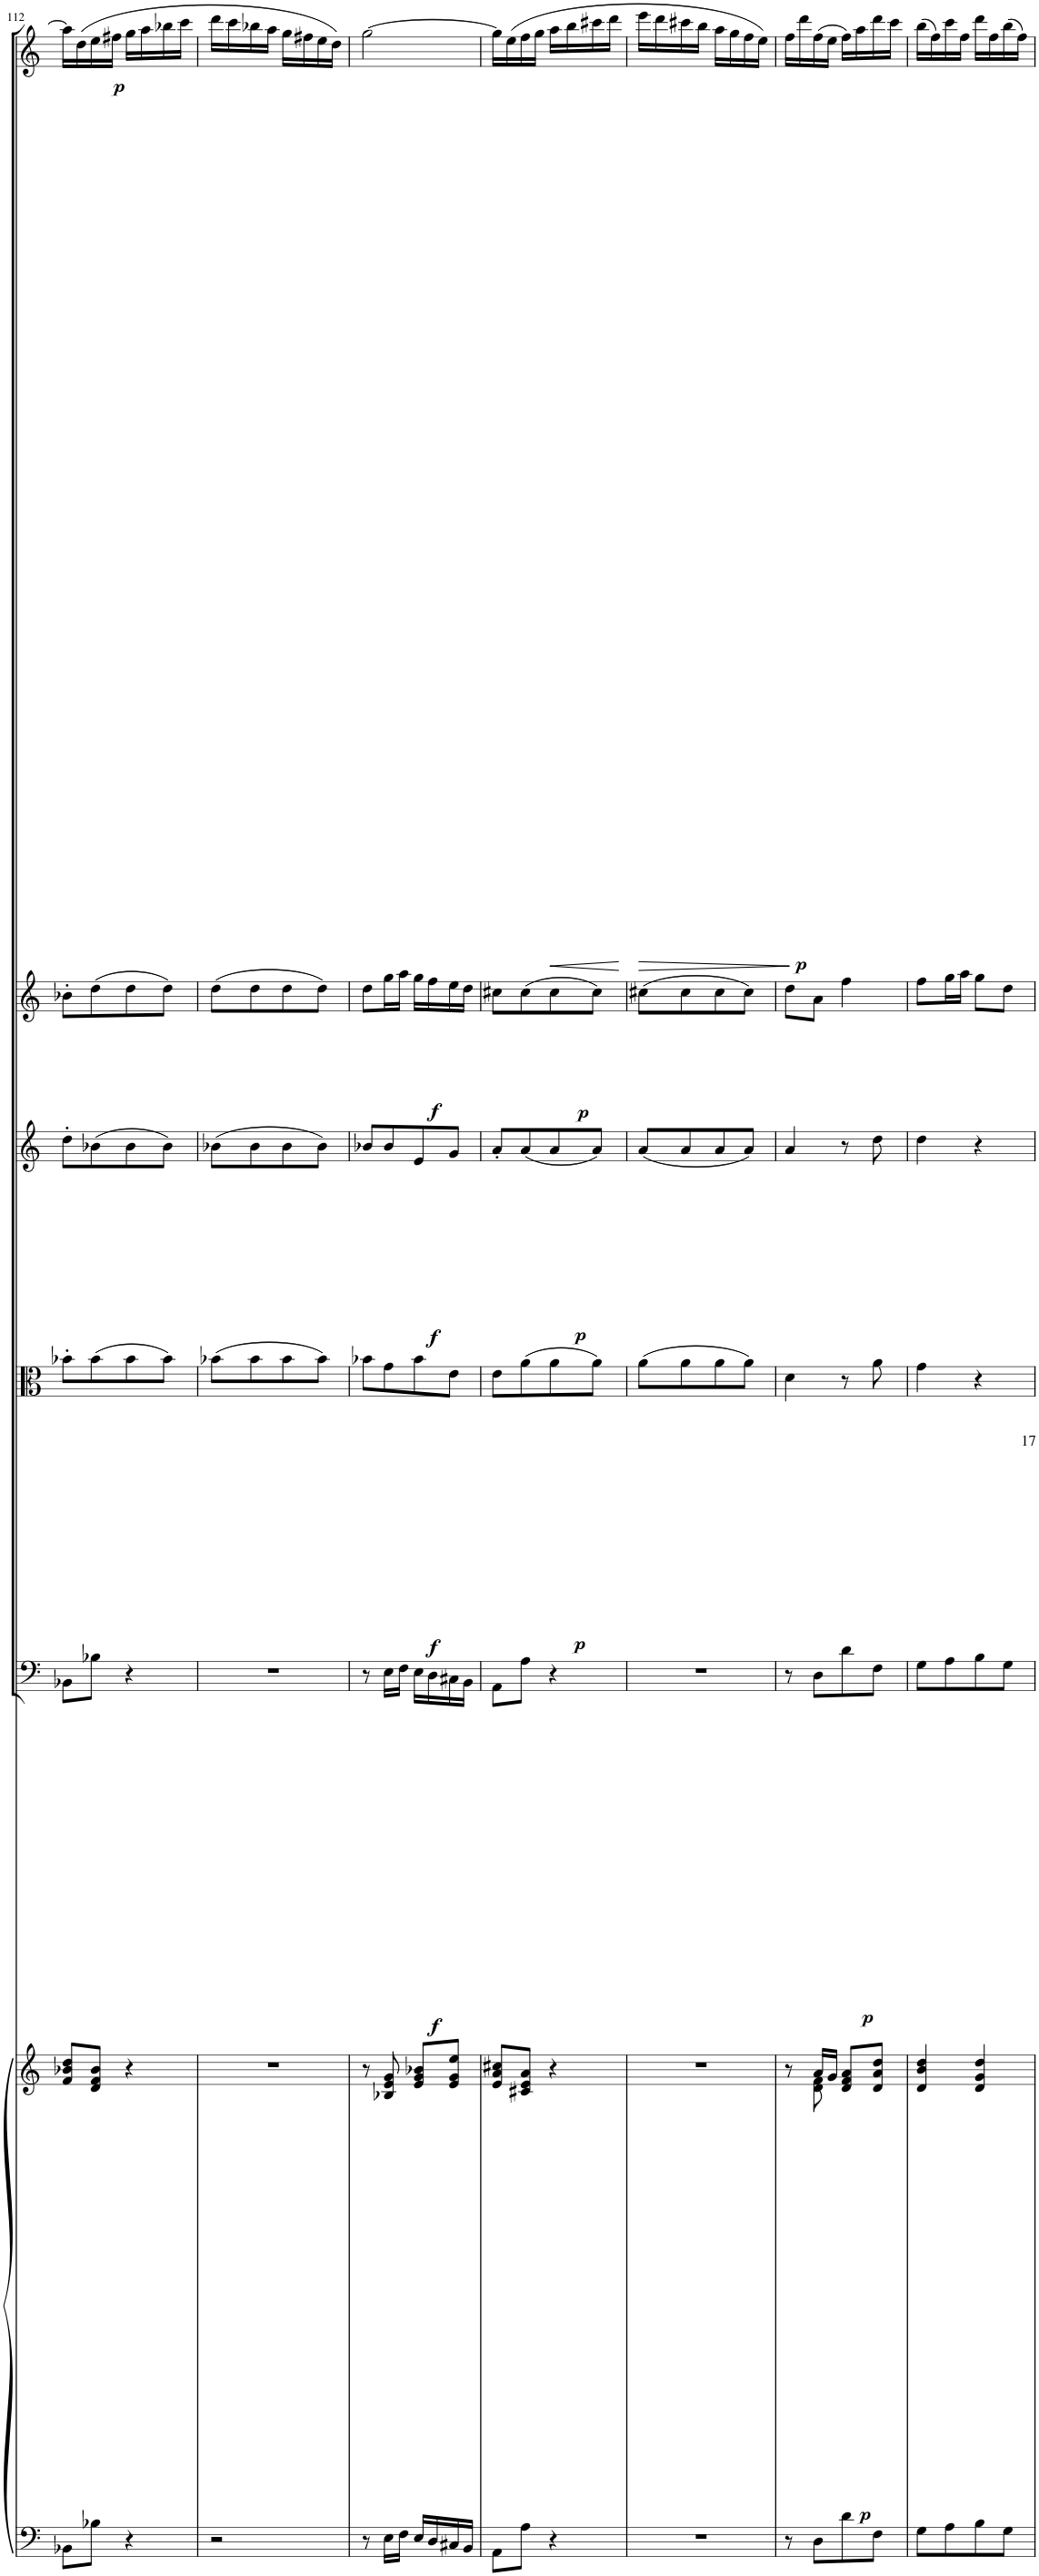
**kern	**kern	**dynam	**kern	**dynam	**kern	**dynam	**kern	**dynam	**kern	**dynam	**kern	**dynam
*part6	*part6	*part6	*part5	*part5	*part4	*part4	*part3	*part3	*part2	*part2	*part1	*part1
*staff7	*staff6	*staff6/7	*staff5	*staff5	*staff4	*staff4	*staff3	*staff3	*staff2	*staff2	*staff1	*staff1
*I"Harpsichord	*	*	*I"Violoncellos  and Basses	*	*I"Violas	*	*I"Violins 2	*	*I"Violins 1	*	*I"Solo Violin	*
*I'Hpschd	*	*	*	*	*	*	*	*	*	*	*I'Vln	*
!!LO:PB:g=z
*clefF4	*clefG2	*	*clefF4	*	*clefC3	*	*clefG2	*	*clefG2	*	*clefG2	*
*k[]	*k[]	*	*k[]	*	*k[]	*	*k[]	*	*k[]	*	*k[]	*
*M2/4	*M2/4	*	*M2/4	*	*M2/4	*	*M2/4	*	*M2/4	*	*M2/4	*
=112	=112	=112	=112	=112	=112	=112	=112	=112	=112	=112	=112	=112
8BB-X\L	8f/ 8b-X/ 8dd/L	.	8BB-X\L	.	8b-X'\L	.	8dd'\L	.	8b-X'\L	.	16aa\LL]	.
!	!	!	!	!	!	!	!	!	!	!	!	!LO:DY:b
.	.	.	.	.	.	.	.	.	.	.	(16dd\	p
8B-X\J	8d/ 8f/ 8b-/J	.	8B-X\J	.	(8b-\	.	(8b-X\	.	(8dd\	.	16ee\	.
.	.	.	.	.	.	.	.	.	.	.	16ff#X\JJ	.
4r	4r	.	4r	.	8b-\	.	8b-\	.	8dd\	.	16gg\LL	.
.	.	.	.	.	.	.	.	.	.	.	16aa\	.
.	.	.	.	.	8b-\J)	.	8b-\J)	.	8dd\J)	.	16bb-X\	.
.	.	.	.	.	.	.	.	.	.	.	16ccc\JJ	.
=113	=113	=113	=113	=113	=113	=113	=113	=113	=113	=113	=113	=113
2r	2r	.	2r	.	(8b-X\L	.	(8b-X\L	.	(8dd\L	.	16ddd\LL	.
.	.	.	.	.	.	.	.	.	.	.	16ccc\	.
.	.	.	.	.	8b-\	.	8b-\	.	8dd\	.	16bb-X\	.
.	.	.	.	.	.	.	.	.	.	.	16aa\JJ	.
.	.	.	.	.	8b-\	.	8b-\	.	8dd\	.	16gg\LL	.
.	.	.	.	.	.	.	.	.	.	.	16ff#X\	.
.	.	.	.	.	8b-\J)	.	8b-\J)	.	8dd\J)	.	16ee\	.
.	.	.	.	.	.	.	.	.	.	.	16dd\JJ)	.
=114	=114	=114	=114	=114	=114	=114	=114	=114	=114	=114	=114	=114
8r	8r	.	8r	.	8b-X\L	.	8b-X/L	.	8dd\L	.	[2gg>\	.
!	!	!	!	!LO:DY:b	!	!LO:DY:b	!	!LO:DY:b	!	!LO:DY:b	!	!
16E\LL	8B-X/ 8e/ 8g/	.	16E\LL	f	8g\	f	8b-/	f	16gg\L	f	.	.
16F\JJ	.	.	16F\JJ	.	.	.	.	.	16aa\JJ	.	.	.
16E/LL	8e/ 8g/ 8b-X/L	.	16E\LL	.	8b-\	.	8e/	.	16gg\LL	.	.	.
16D/	.	.	16D\	.	.	.	.	.	16ff\	.	.	.
16C#X/	8e/ 8g/ 8ee/J	.	16C#X\	.	8e\J	.	8g/J	.	16ee\	.	.	.
16BB/JJ	.	.	16BB\JJ	.	.	.	.	.	16dd\JJ	.	.	.
=115	=115	=115	=115	=115	=115	=115	=115	=115	=115	=115	=115	=115
8AA\L	8e/ 8a/ 8cc#X/L	.	8AA\L	.	8e\L	.	8a'/L	.	8cc#X\L	.	16gg\LL]	.
.	.	.	.	.	.	.	.	.	.	.	(16ee\	.
!	!	!	!	!	!	!LO:DY:b	!	!LO:DY:b	!	!LO:DY:b	!	!
8A\J	8c#X/ 8e/ 8a/J	.	8A\J	.	(8a\	p	(8a/	p	(8cc#\	p	16ff\	.
.	.	.	.	.	.	.	.	.	.	.	16gg\JJ	.
!	!	!	!	!	!	!	!	!	!	!	!	!LO:HP:b
4r	4r	.	4r	.	8a\	.	8a/	.	8cc#\	.	16aa\LL	<
.	.	.	.	.	.	.	.	.	.	.	16bb\	.
.	.	.	.	.	8a\J)	.	8a/J)	.	8cc#\J)	.	16ccc#X\	.
.	.	.	.	.	.	.	.	.	.	.	16ddd\JJ	.
.	.	.	.	.	.	.	.	.	.	.	.	[
=116	=116	=116	=116	=116	=116	=116	=116	=116	=116	=116	=116	=116
!	!	!	!	!	!	!	!	!	!	!	!	!LO:HP:b
2r	2r	.	2r	.	(8a\L	.	(8a/L	.	(8cc#X\L	.	16eee\LL	>
.	.	.	.	.	.	.	.	.	.	.	16ddd\	.
.	.	.	.	.	8a\	.	8a/	.	8cc#\	.	16ccc#X\	.
.	.	.	.	.	.	.	.	.	.	.	16bb\JJ	.
.	.	.	.	.	8a\	.	8a/	.	8cc#\	.	16aa\LL	.
.	.	.	.	.	.	.	.	.	.	.	16gg\	.
.	.	.	.	.	8a\J)	.	8a/J)	.	8cc#\J)	.	16ff\	.
.	.	.	.	.	.	.	.	.	.	.	16ee\JJ)	.
.	.	.	.	.	.	.	.	.	.	.	.	]
=117	=117	=117	=117	=117	=117	=117	=117	=117	=117	=117	=117	=117
*	*^	*	*	*	*	*	*	*	*	*	*	*
!	!	!	!	!	!	!	!	!	!	!	!	!	!LO:DY:b
8r	8r	8ryy	.	8r	.	4d\	.	4a/	.	8dd\L	.	16ff\LL	p
.	.	.	.	.	.	.	.	.	.	.	.	16ddd\	.
!	!	!	!LO:DY:b	!	!LO:DY:b	!	!	!	!	!	!	!	!
8D\L	16a/LL	8d\ 8f\	p	8D\L	p	.	.	.	.	8a\J	.	(16ff\	.
.	16g/JJ	.	.	.	.	.	.	.	.	.	.	16ee\JJ	.
8d\	8d/ 8f/ 8a/L	4ryy	.	8d\	.	8r	.	8r	.	4ff\	.	16ff\LL)	.
.	.	.	.	.	.	.	.	.	.	.	.	16aa\	.
8F\J	8d/ 8a/ 8dd/J	.	.	8F\J	.	8a\	.	8dd\	.	.	.	16ddd\	.
.	.	.	.	.	.	.	.	.	.	.	.	16ccc\JJ	.
*	*v	*v	*	*	*	*	*	*	*	*	*	*	*
=118	=118	=118	=118	=118	=118	=118	=118	=118	=118	=118	=118	=118
8G\L	4d/ 4b/ 4dd/	.	8G\L	.	4g\	.	4dd\	.	8ff\L	.	(16bb\LL	.
.	.	.	.	.	.	.	.	.	.	.	16ff\)	.
8A\	.	.	8A\	.	.	.	.	.	16gg\L	.	16ccc\	.
.	.	.	.	.	.	.	.	.	16aa\JJ	.	16ff\JJ	.
8B\	4d/ 4g/ 4dd/	.	8B\	.	4r	.	4r	.	8gg\L	.	16ddd\LL	.
.	.	.	.	.	.	.	.	.	.	.	16ff\	.
8G\J	.	.	8G\J	.	.	.	.	.	8dd\J	.	(16bb\	.
.	.	.	.	.	.	.	.	.	.	.	16ff\JJ)	.
=	=	=	=	=	=	=	=	=	=	=	=	=
*-	*-	*-	*-	*-	*-	*-	*-	*-	*-	*-	*-	*-
